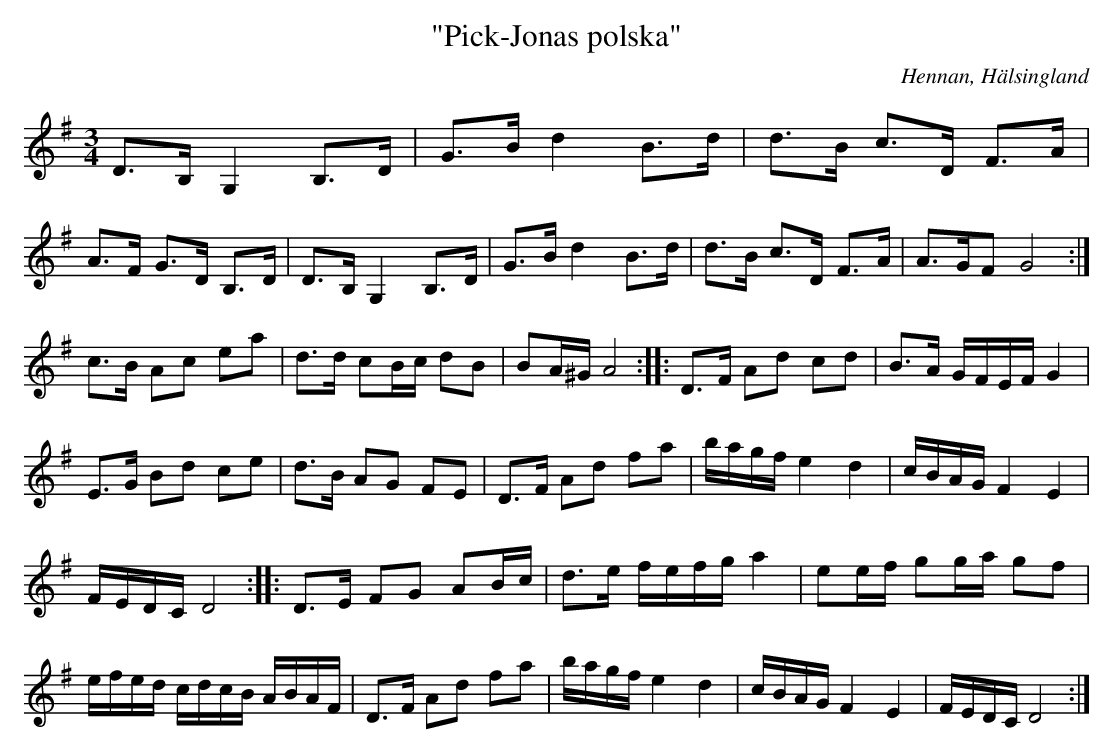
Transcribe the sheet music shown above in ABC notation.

X:1
T: "Pick-Jonas polska"
O: Hennan, Hälsingland
M: 3/4
L: 1/8
K: G
D>B, G,2 B,>D | G>B d2 B>d | d>B c>D F>A| A>F G>D B,>D|D>B, G,2 B,>D|G>B d2 B>d | d>B c>D F>A| A>GF G4 :|
c>B Ac ea | d>d cB/c/ dB | BA/^G/ A4 :: D>F Ad cd | B>A G/F/E/F/ G2 |
E>G Bd ce | d>B AG FE | D>F Ad fa | b/a/g/f/ e2 d2 | c/B/A/G/ F2 E2 |
F/E/D/C/ D4 :: D>E FG AB/c/ | d>e f/e/f/g/ a2 | ee/f/ gg/a/ gf |
e/f/e/d/ c/d/c/B/ A/B/A/F/ | D>F Ad fa | b/a/g/f/ e2 d2 | c/B/A/G/ F2 E2 | F/E/D/C/ D4 :|]
